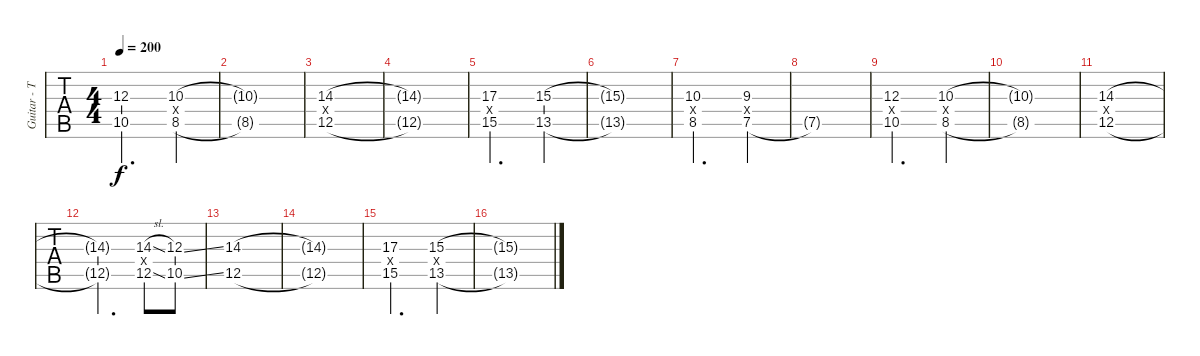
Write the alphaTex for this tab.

\track ("Guitar - Todd Mohney" "Guitar - T") {instrument distortionguitar}
\staff {tabs}
\tuning (Eb4 Bb3 Gb3 Db3 Ab2 Eb2) {hide}
\ts (4 4)
\tempo 200
\clef g2
\ks c
(12.3 10.5).2{d dy f} (10.3 8.4{x} 8.5).4 |
(10.3{t} 8.5{t}).1 |
(14.3 12.4{x} 12.5).1 |
(14.3{t} 12.5{t}).1 |
(17.3 12.4{x} 15.5).2{d} (15.3 13.5).4 |
(15.3{t} 13.5{t}).1 |
(10.3 8.4{x} 8.5).2{d} (9.3 7.4{x} 7.5).4 |
7.5{t}.1 |
(12.3 12.4{x} 10.5).2{d} (10.3 8.4{x} 8.5).4 |
(10.3{t} 8.5{t}).1 |
(14.3 0.4{x} 12.5).1 |
(14.3{t} 12.5{t}).2{d} (14.3{sl} 12.4{x} 12.5{sl}).8 (12.3{ss} 10.5{ss}).8 |
(14.3 12.5).1 |
(14.3{t} 12.5{t}).1 |
(17.3 15.4{x} 15.5).2{d} (15.3 13.4{x} 13.5).4 |
(15.3{t} 13.5{t}).1
